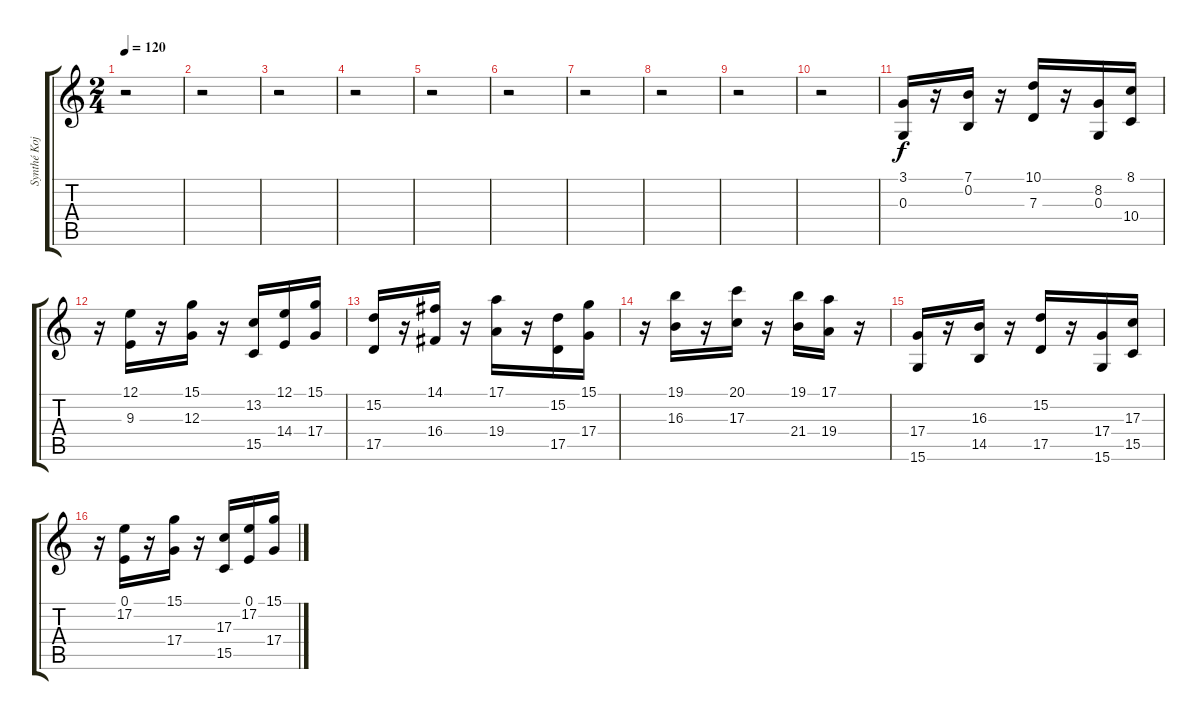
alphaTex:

\track ("Synthé Kojote" "Synthé Koj") {instrument brasssection}
\staff {score tabs}
\tuning (E4 B3 G3 D3 A2 E2) {hide}
\ts (2 4)
\tempo 120
\clef g2
\ks c
r.2{dy fff} |
r.2 |
r.2 |
r.2 |
r.2 |
r.2 |
r.2 |
r.2 |
r.2 |
r.2 |
(3.1 0.3).16{dy f} r.16 (7.1 0.2).16 r.16 (10.1 7.3).16 r.16 (8.2 0.3).16 (8.1 10.4).16 |
r.16 (12.1 9.3).16 r.16 (15.1 12.3).16 r.16 (13.2 15.5).16 (12.1 14.4).16 (15.1 17.4).16 |
(15.2 17.5).16 r.16 (14.1 16.4).16 r.16 (17.1 19.4).16 r.16 (15.2 17.5).16 (15.1 17.4).16 |
r.16 (19.1 16.3).16 r.16 (20.1 17.3).16 r.16 (19.1 21.4).16 (17.1 19.4).16 r.16 |
(17.4 15.6).16 r.16 (16.3 14.5).16 r.16 (15.2 17.5).16 r.16 (17.4 15.6).16 (17.3 15.5).16 |
r.16 (0.1 17.2).16 r.16 (15.1 17.4).16 r.16 (17.3 15.5).16 (0.1 17.2).16 (15.1 17.4).16
